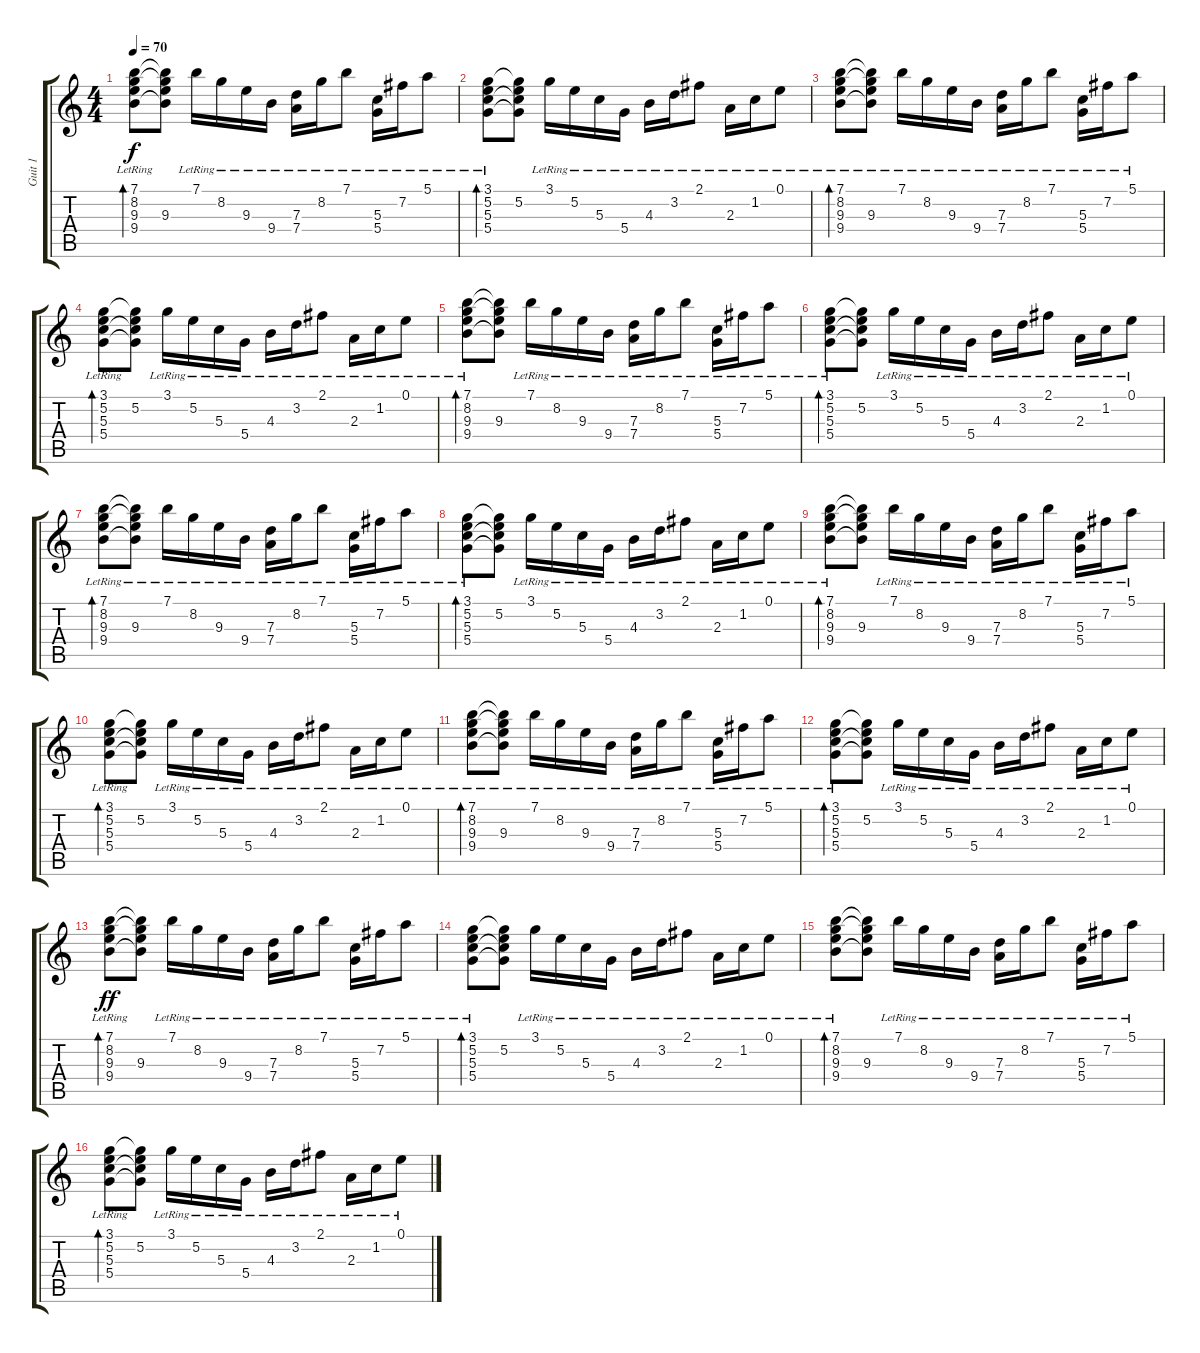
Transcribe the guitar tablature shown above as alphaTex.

\track ("Guit 1" "Guit 1") {instrument acousticguitarnylon}
\staff {score tabs}
\tuning (E4 B3 G3 D3 A2 E2) {hide}
\ts (4 4)
\tempo 70
\clef g2
\ks c
(7.1{lr} 8.2{lr} 9.3{lr} 9.4{lr}).8{bd 480 dy f instrument acousticguitarnylon} (7.1{t} 8.2{t} 9.3 9.4{t}).8 7.1{lr}.16 8.2{lr}.16 9.3{lr}.16 9.4{lr}.16 (7.3{lr} 7.4{lr}).16 8.2{lr}.16 7.1{lr}.8 (5.3{lr} 5.4{lr}).16 7.2{lr}.16 5.1{lr}.8 |
(3.1{lr} 5.2{lr} 5.3{lr} 5.4{lr}).8{bd 480} (3.1{t} 5.2 5.3{t} 5.4{t}).8 3.1{lr}.16 5.2{lr}.16 5.3{lr}.16 5.4{lr}.16 4.3{lr}.16 3.2{lr}.16 2.1{lr}.8 2.3{lr}.16 1.2{lr}.16 0.1{lr}.8 |
(7.1{lr} 8.2{lr} 9.3{lr} 9.4{lr}).8{bd 480} (7.1{t} 8.2{t} 9.3{lr} 9.4{t}).8 7.1{lr}.16 8.2{lr}.16 9.3{lr}.16 9.4{lr}.16 (7.3{lr} 7.4{lr}).16 8.2{lr}.16 7.1{lr}.8 (5.3{lr} 5.4{lr}).16 7.2{lr}.16 5.1{lr}.8 |
(3.1{lr} 5.2{lr} 5.3{lr} 5.4{lr}).8{bd 480} (3.1{t} 5.2 5.3{t} 5.4{t}).8 3.1{lr}.16 5.2{lr}.16 5.3{lr}.16 5.4{lr}.16 4.3{lr}.16 3.2{lr}.16 2.1{lr}.8 2.3{lr}.16 1.2{lr}.16 0.1{lr}.8 |
(7.1{lr} 8.2{lr} 9.3{lr} 9.4{lr}).8{bd 480} (7.1{t} 8.2{t} 9.3 9.4{t}).8 7.1{lr}.16 8.2{lr}.16 9.3{lr}.16 9.4{lr}.16 (7.3{lr} 7.4{lr}).16 8.2{lr}.16 7.1{lr}.8 (5.3{lr} 5.4{lr}).16 7.2{lr}.16 5.1{lr}.8 |
(3.1{lr} 5.2{lr} 5.3{lr} 5.4{lr}).8{bd 480} (3.1{t} 5.2 5.3{t} 5.4{t}).8 3.1{lr}.16 5.2{lr}.16 5.3{lr}.16 5.4{lr}.16 4.3{lr}.16 3.2{lr}.16 2.1{lr}.8 2.3{lr}.16 1.2{lr}.16 0.1{lr}.8 |
(7.1{lr} 8.2{lr} 9.3{lr} 9.4{lr}).8{bd 480} (7.1{t} 8.2{t} 9.3{lr} 9.4{t}).8 7.1{lr}.16 8.2{lr}.16 9.3{lr}.16 9.4{lr}.16 (7.3{lr} 7.4{lr}).16 8.2{lr}.16 7.1{lr}.8 (5.3{lr} 5.4{lr}).16 7.2{lr}.16 5.1{lr}.8 |
(3.1{lr} 5.2{lr} 5.3{lr} 5.4{lr}).8{bd 480} (3.1{t} 5.2 5.3{t} 5.4{t}).8 3.1{lr}.16 5.2{lr}.16 5.3{lr}.16 5.4{lr}.16 4.3{lr}.16 3.2{lr}.16 2.1{lr}.8 2.3{lr}.16 1.2{lr}.16 0.1{lr}.8 |
(7.1{lr} 8.2{lr} 9.3{lr} 9.4{lr}).8{bd 480} (7.1{t} 8.2{t} 9.3 9.4{t}).8 7.1{lr}.16 8.2{lr}.16 9.3{lr}.16 9.4{lr}.16 (7.3{lr} 7.4{lr}).16 8.2{lr}.16 7.1{lr}.8 (5.3{lr} 5.4{lr}).16 7.2{lr}.16 5.1{lr}.8 |
(3.1{lr} 5.2{lr} 5.3{lr} 5.4{lr}).8{bd 480} (3.1{t} 5.2 5.3{t} 5.4{t}).8 3.1{lr}.16 5.2{lr}.16 5.3{lr}.16 5.4{lr}.16 4.3{lr}.16 3.2{lr}.16 2.1{lr}.8 2.3{lr}.16 1.2{lr}.16 0.1{lr}.8 |
(7.1{lr} 8.2{lr} 9.3{lr} 9.4{lr}).8{bd 480} (7.1{t} 8.2{t} 9.3{lr} 9.4{t}).8 7.1{lr}.16 8.2{lr}.16 9.3{lr}.16 9.4{lr}.16 (7.3{lr} 7.4{lr}).16 8.2{lr}.16 7.1{lr}.8 (5.3{lr} 5.4{lr}).16 7.2{lr}.16 5.1{lr}.8 |
(3.1{lr} 5.2{lr} 5.3{lr} 5.4{lr}).8{bd 480} (3.1{t} 5.2 5.3{t} 5.4{t}).8 3.1{lr}.16 5.2{lr}.16 5.3{lr}.16 5.4{lr}.16 4.3{lr}.16 3.2{lr}.16 2.1{lr}.8 2.3{lr}.16 1.2{lr}.16 0.1{lr}.8 |
(7.1{lr} 8.2{lr} 9.3{lr} 9.4{lr}).8{bd 480 dy ff} (7.1{t} 8.2{t} 9.3 9.4{t}).8 7.1{lr}.16 8.2{lr}.16 9.3{lr}.16 9.4{lr}.16 (7.3{lr} 7.4{lr}).16 8.2{lr}.16 7.1{lr}.8 (5.3{lr} 5.4{lr}).16 7.2{lr}.16 5.1{lr}.8 |
(3.1{lr} 5.2{lr} 5.3{lr} 5.4{lr}).8{bd 480} (3.1{t} 5.2 5.3{t} 5.4{t}).8 3.1{lr}.16 5.2{lr}.16 5.3{lr}.16 5.4{lr}.16 4.3{lr}.16 3.2{lr}.16 2.1{lr}.8 2.3{lr}.16 1.2{lr}.16 0.1{lr}.8 |
(7.1{lr} 8.2{lr} 9.3{lr} 9.4{lr}).8{bd 480} (7.1{t} 8.2{t} 9.3 9.4{t}).8 7.1{lr}.16 8.2{lr}.16 9.3{lr}.16 9.4{lr}.16 (7.3{lr} 7.4{lr}).16 8.2{lr}.16 7.1{lr}.8 (5.3{lr} 5.4{lr}).16 7.2{lr}.16 5.1{lr}.8 |
(3.1{lr} 5.2{lr} 5.3{lr} 5.4{lr}).8{bd 480} (3.1{t} 5.2 5.3{t} 5.4{t}).8 3.1{lr}.16 5.2{lr}.16 5.3{lr}.16 5.4{lr}.16 4.3{lr}.16 3.2{lr}.16 2.1{lr}.8 2.3{lr}.16 1.2{lr}.16 0.1{lr}.8
